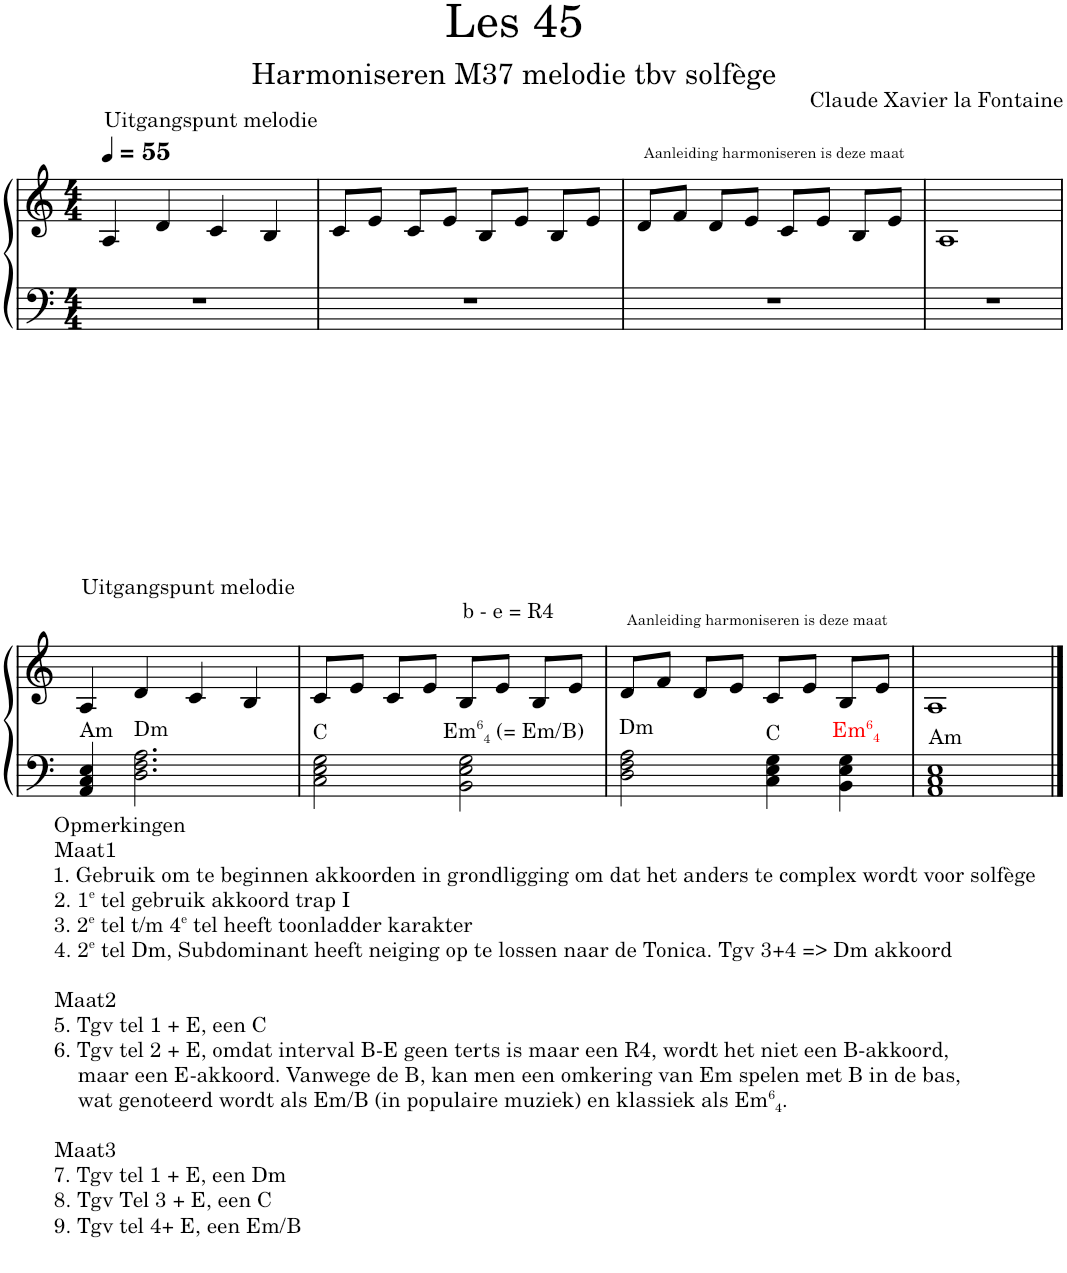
**kern	**kern
*part1	*part1
*staff2	*staff1
*I"Piano	*
*I'Pno.	*
*clefF4	*clefG2
*k[]	*k[]
*M4/4	*M4/4
*MM55	*MM55
=1	=1
!	!LO:TX:a:t=Uitgangspunt melodie
1r	4A/
.	4d/
.	4c/
.	4B/
=2	=2
1r	8c/L
.	8e/J
.	8c/L
.	8e/J
.	8B/L
.	8e/J
.	8B/L
.	8e/J
=3	=3
!	!LO:TX:a:t=Aanleiding harmoniseren is deze maat
1r	8d/L
.	8f/J
.	8d/L
.	8e/J
.	8c/L
.	8e/J
.	8B/L
.	8e/J
=4	=4
1r	1A
!!LO:LB:g=z
=1	=1
!	!LO:TX:a:t=Uitgangspunt melodie
!LO:TX:a:t=Am	!
!LO:TX:b:t=Opmerkingen	!
!LO:TX:b:t=Maat1	!
!LO:TX:b:t=1. Gebruik om te beginnen akkoorden in grondligging om dat het anders te complex wordt voor solfège	!
!LO:TX:b:t=2. 1	!
!LO:TX:b:t=e	!
!LO:TX:b:t=tel gebruik akkoord trap I	!
!LO:TX:b:t=3. 2	!
!LO:TX:b:t=e	!
!LO:TX:b:t=tel t/m 4	!
!LO:TX:b:t=e	!
!LO:TX:b:t=tel heeft toonladder karakter	!
!LO:TX:b:t=4. 2	!
!LO:TX:b:t=e	!
!LO:TX:b:t=tel Dm, Subdominant heeft neiging op te lossen naar de Tonica. Tgv 3+4 => Dm akkoord	!
!LO:TX:b:t=Maat2	!
!LO:TX:b:t=5. Tgv tel 1 + E, een C	!
!LO:TX:b:t=6. Tgv tel 2 + E, omdat interval B-E geen terts is maar een R4, wordt het niet een B-akkoord,	!
!LO:TX:b:t=maar een E-akkoord. Vanwege de B, kan men een omkering van Em spelen met B in de bas,	!
!LO:TX:b:t=wat genoteerd wordt als Em/B (in populaire muziek) en klassiek als Em	!
!LO:TX:b:t=6	!
!LO:TX:b:t=4	!
!LO:TX:b:t=.	!
!LO:TX:b:t=Maat3	!
!LO:TX:b:t=7. Tgv tel 1 + E, een Dm	!
!LO:TX:b:t=8. Tgv Tel 3 + E, een C	!
!LO:TX:b:t=9. Tgv tel 4+ E, een Em/B	!
4AA/ 4C/ 4E/	4A/
!LO:TX:a:t=Dm	!
2.D\ 2.F\ 2.A\	4d/
.	4c/
.	4B/
=2	=2
!LO:TX:a:t=C	!
2C\ 2E\ 2G\	8c/L
.	8e/J
.	8c/L
.	8e/J
!	!LO:TX:a:t=b - e = R4
!LO:TX:a:t=Em	!
!LO:TX:a:t=6	!
!LO:TX:a:t=4	!
!LO:TX:a:t=(= Em/B)	!
2BB\ 2E\ 2G\	8B/L
.	8e/J
.	8B/L
.	8e/J
=3	=3
!	!LO:TX:a:t=Aanleiding harmoniseren is deze maat
!LO:TX:a:t=Dm	!
2D\ 2F\ 2A\	8d/L
.	8f/J
.	8d/L
.	8e/J
!LO:TX:a:t=C	!
4C\ 4E\ 4G\	8c/L
.	8e/J
!LO:TX:a:color=#FF0000:t=Em	!
!LO:TX:a:t=6	!
!LO:TX:a:t=4	!
4BB\ 4E\ 4G\	8B/L
.	8e/J
=4	=4
!LO:TX:a:t=Am	!
1AA 1C 1E	1A
==	==
*-	*-
